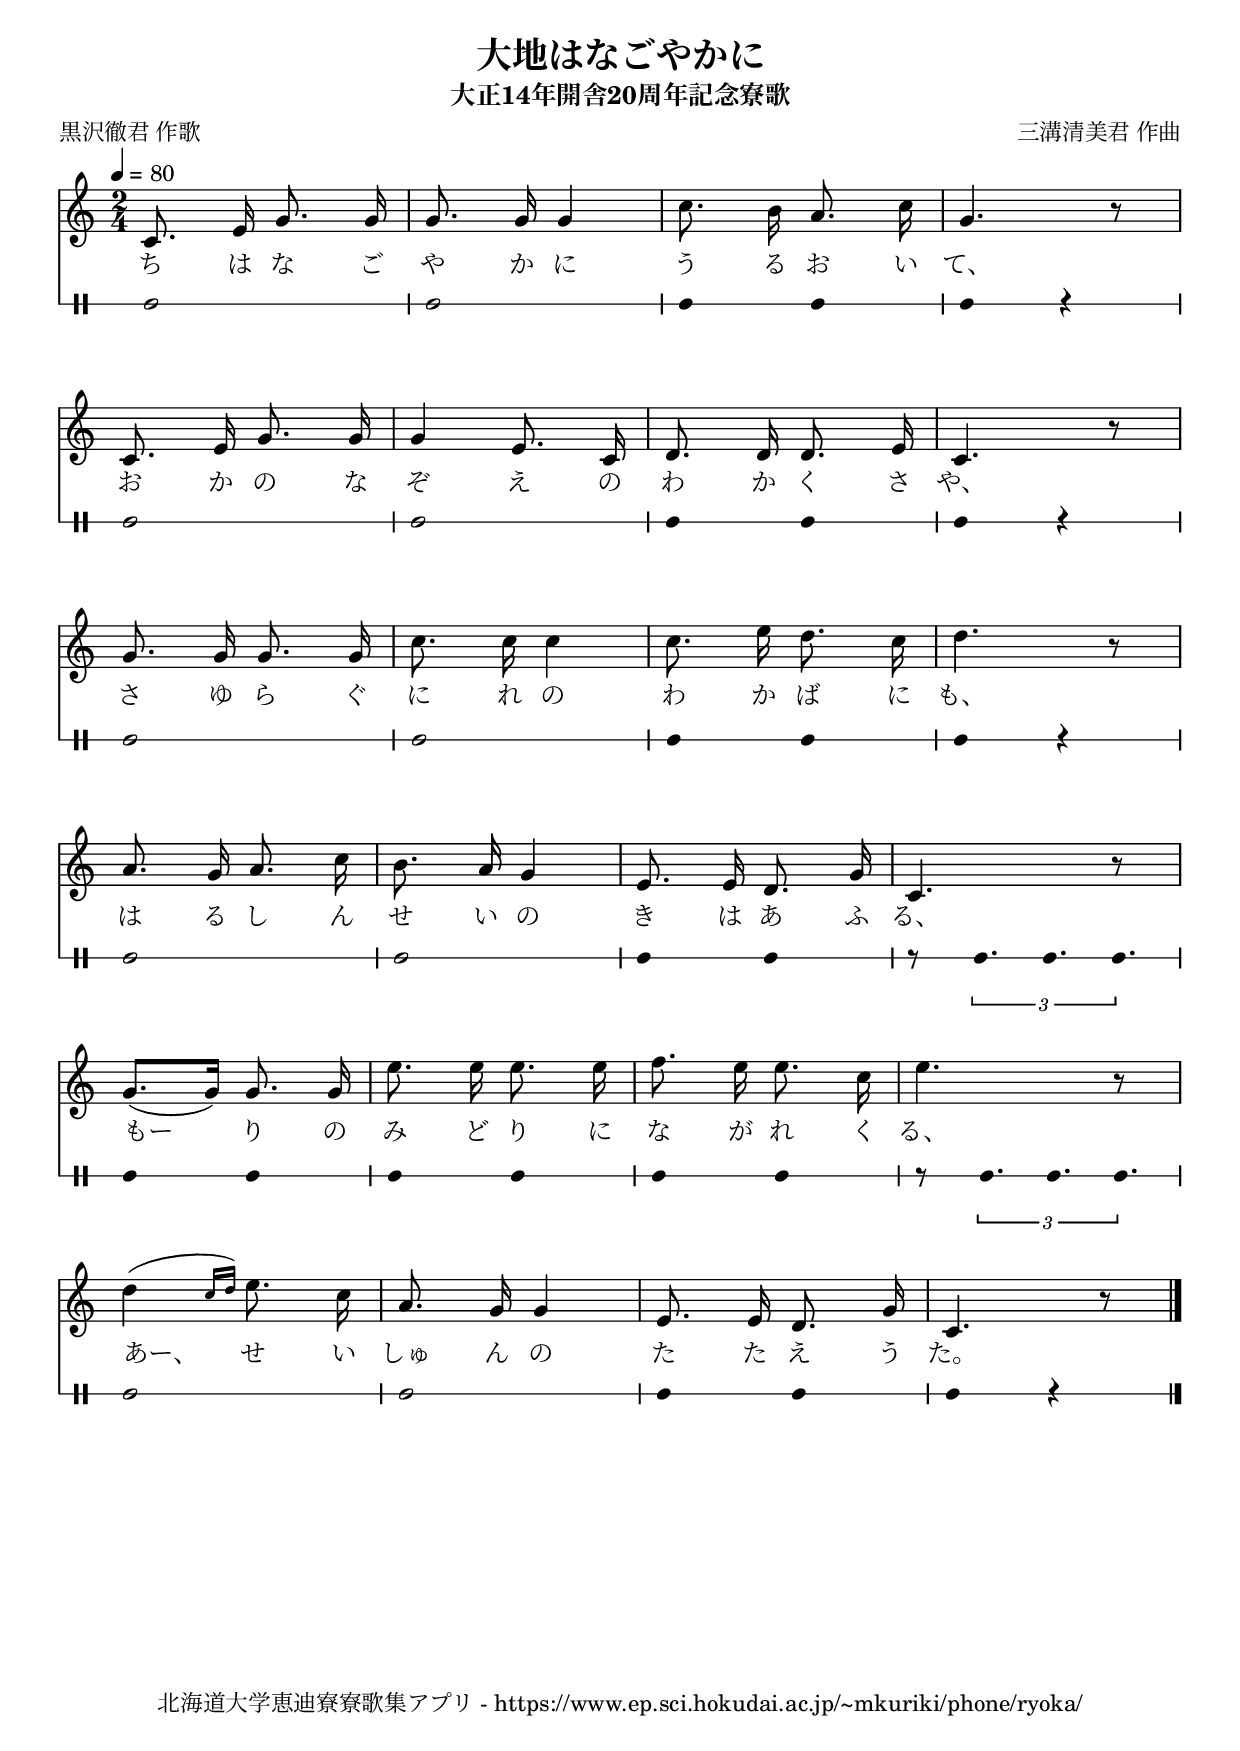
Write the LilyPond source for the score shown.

\version "2.18.2"

\paper {indent = 0}

\header {
  title = "大地はなごやかに"
  subtitle = "大正14年開舎20周年記念寮歌"
  composer = "三溝清美君 作曲"
  poet = "黒沢徹君 作歌"
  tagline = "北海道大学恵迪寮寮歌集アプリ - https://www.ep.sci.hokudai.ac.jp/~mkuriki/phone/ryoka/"
}


melody = \relative c'{
  \tempo 4 = 80
  \autoBeamOff
  \numericTimeSignature
  \override BreathingSign.text = \markup { \musicglyph #"scripts.upedaltoe" } % ブレスの記号指定
  \key c \major  
  \time 2/4 
  c8. e16 g8. g16 | 
  g8. g16 g4 | 
  c8. b16 a8. c16 | 
  g4. r8 | \break
  c,8. e16 g8. g16 | 
  g4 e8. c16 | 
  d8. d16 d8. e16 | 
  c4. r8 | \break
  g'8. g16 g8. g16 | 
  c8. c16 c4 | 
  c8. e16 d8. c16 | 
  d4. r8 | \break
  a8. g16 a8. c16 | 
  b8. a16 g4 | 
  e8. e16 d8. g16 | 
  c,4. r8 | \break
  g'8.([ g16]) g8. g16 | 
  e'8. e16 e8. e16 | 
  f8. e16 e8. c16 | 
  e4. r8 | \break
  d4( \grace{c16[ d])} e8. c16 | 
  a8. g16 g4 | 
  e8. e16 d8. g16 | 
  c,4. r8 | 
  \bar "|."|
}

text = \lyricmode {
  ち は な ご | 
  や か に | 
  う る お い | 
  て、 | 
  お か の な | 
  ぞ え の | 
  わ か く さ | 
  や、 | 
  さ ゆ ら ぐ | 
  に れ の | 
  わ か ば に | 
  も、 | 
  は る し ん | 
  せ い の | 
  き は あ ふ | 
  る、 | 
  もー り の | 
  み ど り に | 
  な が れ く | 
  る、 | 
  あー、 せ い | 
  しゅ ん の | 
  た た え う | 
  た。 
}

harmony = \chordmode {
}

drum = \drummode{
  bd2 bd |
  bd4 bd bd r |
  bd2 bd |
  bd4 bd bd r |
  bd2 bd |
  bd4 bd bd r |
  bd2 bd |
  bd4 bd r8 \tuplet 3/2 {bd8. bd bd} |
  bd4 bd bd bd|
  bd4 bd r8 \tuplet 3/2 {bd8. bd bd}|
  bd2 bd |
  bd4 bd bd r |
}

\score {
  <<
    % ギターコード
    %{
    \new ChordNames \with {midiInstrument = #"acoustic guitar (nylon)"}{
      \set chordChanges = ##t
      \harmony
    }
    %}
    
    % メロディーライン
    \new Voice = "one"{\melody}
    % 歌詞
    \new Lyrics \lyricsto "one" \text
    % 太鼓
     \new DrumStaff \with{
      \remove "Time_signature_engraver"
      drumStyleTable = #percussion-style
      \override StaffSymbol.line-count = #1
      \hide Stem
    }
    \drum
  >>

  \midi {}
  \layout {
  \context {
    \Score
    \remove "Bar_number_engraver"
  }
}
}
